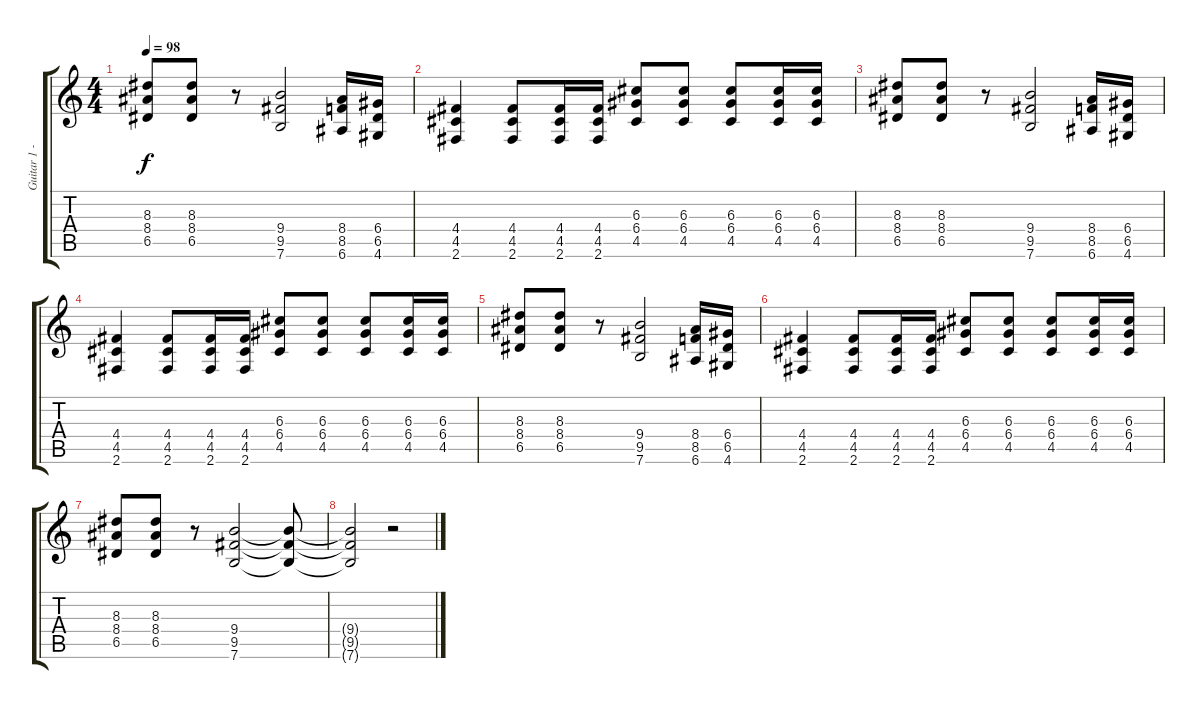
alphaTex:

\track ("Guitar 1 - Electric" "Guitar 1 -") {instrument electricguitarclean}
\staff {score tabs}
\tuning (E4 B3 G3 D3 A2 E2) {hide}
\ts (4 4)
\tempo 98
\clef g2
\ks c
(8.3 8.4 6.5).8{dy f} (8.3 8.4 6.5).8 r.8 (9.4 9.5 7.6).2 (8.4 8.5 6.6).16 (6.4 6.5 4.6).16 |
(4.4 4.5 2.6).4 (4.4 4.5 2.6).8 (4.4 4.5 2.6).16 (4.4 4.5 2.6).16 (6.3 6.4 4.5).8 (6.3 6.4 4.5).8 (6.3 6.4 4.5).8 (6.3 6.4 4.5).16 (6.3 6.4 4.5).16 |
(8.3 8.4 6.5).8 (8.3 8.4 6.5).8 r.8 (9.4 9.5 7.6).2 (8.4 8.5 6.6).16 (6.4 6.5 4.6).16 |
(4.4 4.5 2.6).4 (4.4 4.5 2.6).8 (4.4 4.5 2.6).16 (4.4 4.5 2.6).16 (6.3 6.4 4.5).8 (6.3 6.4 4.5).8 (6.3 6.4 4.5).8 (6.3 6.4 4.5).16 (6.3 6.4 4.5).16 |
(8.3 8.4 6.5).8 (8.3 8.4 6.5).8 r.8 (9.4 9.5 7.6).2 (8.4 8.5 6.6).16 (6.4 6.5 4.6).16 |
(4.4 4.5 2.6).4 (4.4 4.5 2.6).8 (4.4 4.5 2.6).16 (4.4 4.5 2.6).16 (6.3 6.4 4.5).8 (6.3 6.4 4.5).8 (6.3 6.4 4.5).8 (6.3 6.4 4.5).16 (6.3 6.4 4.5).16 |
(8.3 8.4 6.5).8 (8.3 8.4 6.5).8 r.8 (9.4 9.5 7.6).2 (9.4{t} 9.5{t} 7.6{t}).8 |
(9.4{t} 9.5{t} 7.6{t}).2 r.2
